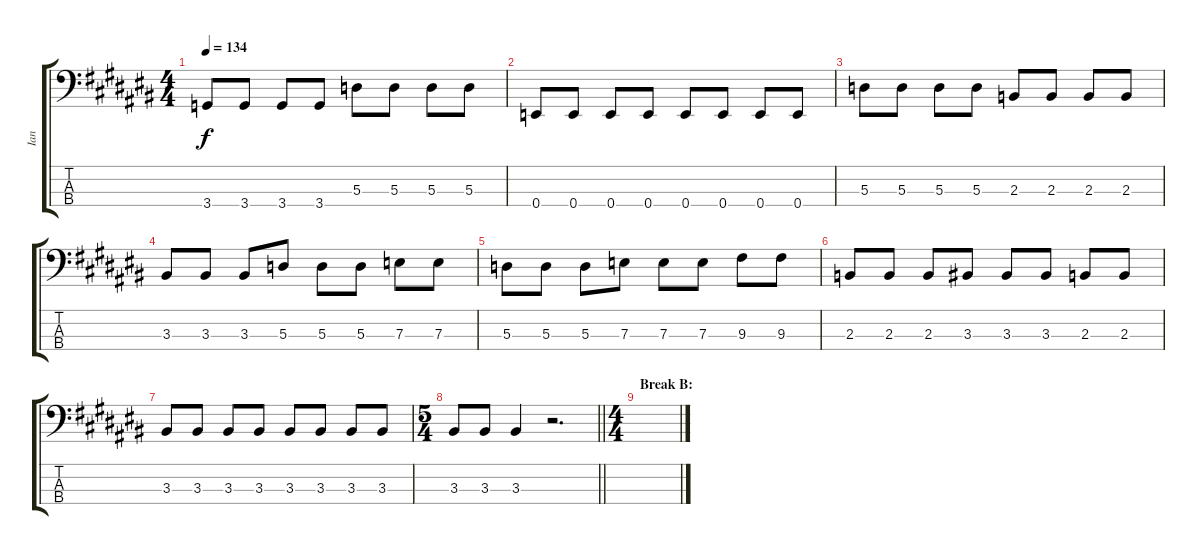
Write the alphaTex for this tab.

\track ("Ian" "Ian") {instrument electricbassfinger}
\staff {score tabs}
\tuning (G2 D2 A1 E1) {hide}
\ts (4 4)
\tempo 134
\clef f4
\ks c#
3.4.8{dy f} 3.4.8 3.4.8 3.4.8 5.3.8 5.3.8 5.3.8 5.3.8 |
0.4.8 0.4.8 0.4.8 0.4.8 0.4.8 0.4.8 0.4.8 0.4.8 |
5.3.8 5.3.8 5.3.8 5.3.8 2.3.8 2.3.8 2.3.8 2.3.8 |
3.3.8 3.3.8 3.3.8 5.3.8 5.3.8 5.3.8 7.3.8 7.3.8 |
5.3.8 5.3.8 5.3.8 7.3.8 7.3.8 7.3.8 9.3.8 9.3.8 |
2.3.8 2.3.8 2.3.8 3.3.8 3.3.8 3.3.8 2.3.8 2.3.8 |
3.3.8 3.3.8 3.3.8 3.3.8 3.3.8 3.3.8 3.3.8 3.3.8 |
\ts (5 4)
\barLineRight lightlight
3.3.8 3.3.8 3.3.4 r.2{d} |
\ts (4 4)
\section ("" "Break B:")
